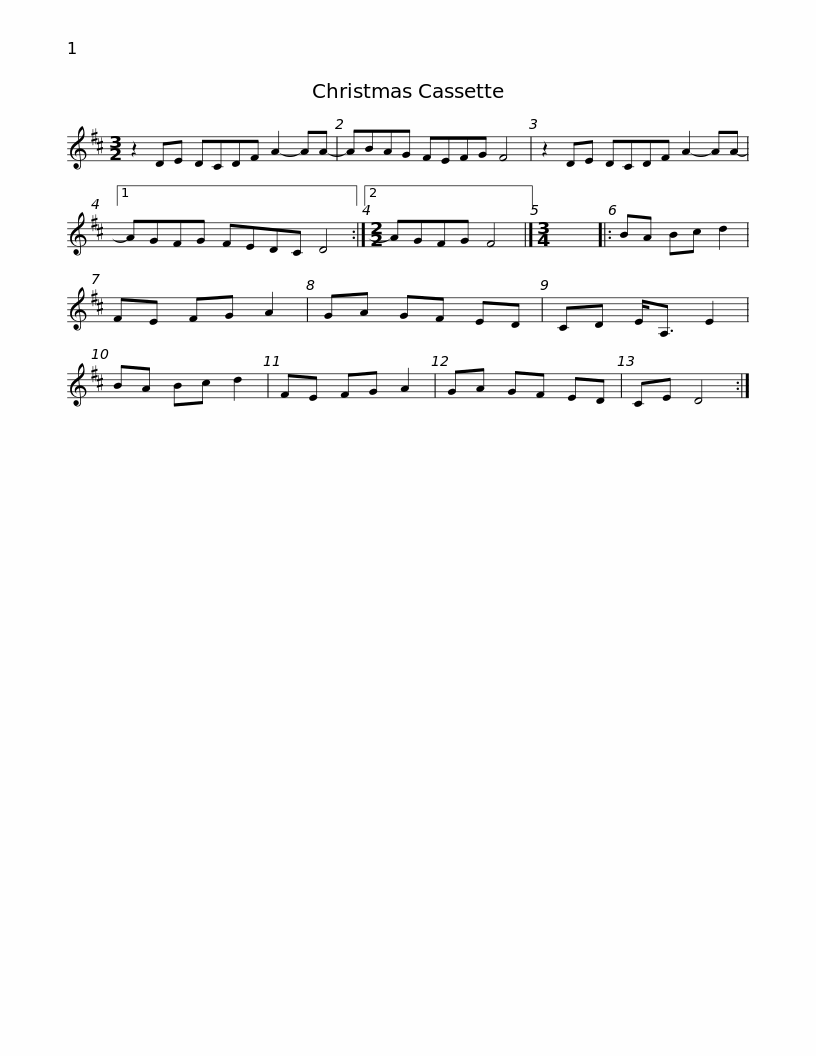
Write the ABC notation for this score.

X:1
L:1/8
M:3/2
I:linebreak $
K:Bmin
V:1 treble
V:1
 z2 DE DCDF A2- AA- | ABAG FEFG F4 | z2 DE DCDF A2- AA- |1 AGFG FEDC D4 :|2$[M:2/2] AGFG F4 |] %5
[M:3/4] x6 |: BA Bc d2 | FE FG A2 | GA GF ED | CD E<A, E2 | %10
 BA Bc d2 | FE FG A2 |$ GA GF ED | CE D4 :| %14
